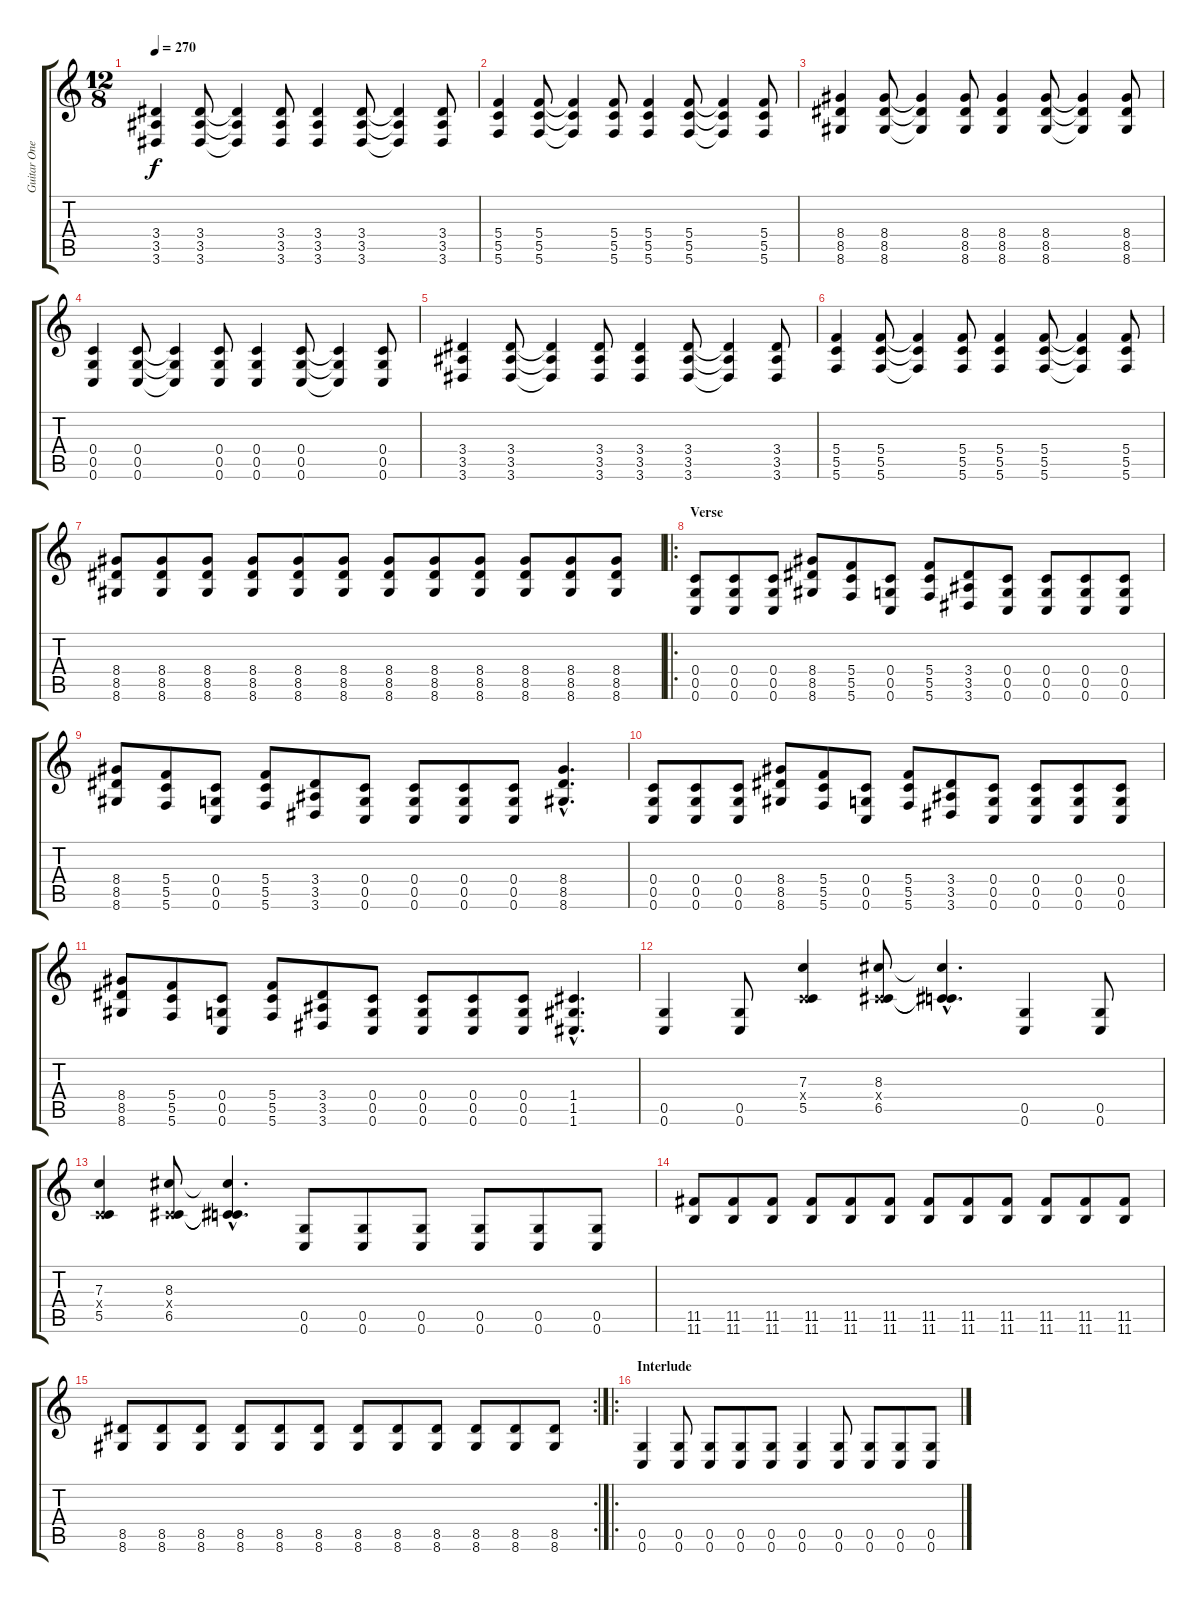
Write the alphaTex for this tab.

\track ("Guitar One" "Guitar One") {instrument overdrivenguitar}
\staff {score tabs}
\tuning (D4 A3 F3 C3 G2 C2) {hide}
\ts (12 8)
\tempo 270
\clef g2
\ks c
(3.4 3.5 3.6).4{dy f} (3.4 3.5 3.6).8 (3.4{t} 3.5{t} 3.6{t}).4 (3.4 3.5 3.6).8 (3.4 3.5 3.6).4 (3.4 3.5 3.6).8 (3.4{t} 3.5{t} 3.6{t}).4 (3.4 3.5 3.6).8 |
(5.4 5.5 5.6).4 (5.4 5.5 5.6).8 (5.4{t} 5.5{t} 5.6{t}).4 (5.4 5.5 5.6).8 (5.4 5.5 5.6).4 (5.4 5.5 5.6).8 (5.4{t} 5.5{t} 5.6{t}).4 (5.4 5.5 5.6).8 |
(8.4 8.5 8.6).4 (8.4 8.5 8.6).8 (8.4{t} 8.5{t} 8.6{t}).4 (8.4 8.5 8.6).8 (8.4 8.5 8.6).4 (8.4 8.5 8.6).8 (8.4{t} 8.5{t} 8.6{t}).4 (8.4 8.5 8.6).8 |
(0.4 0.5 0.6).4 (0.4 0.5 0.6).8 (0.4{t} 0.5{t} 0.6{t}).4 (0.4 0.5 0.6).8 (0.4 0.5 0.6).4 (0.4 0.5 0.6).8 (0.4{t} 0.5{t} 0.6{t}).4 (0.4 0.5 0.6).8 |
(3.4 3.5 3.6).4 (3.4 3.5 3.6).8 (3.4{t} 3.5{t} 3.6{t}).4 (3.4 3.5 3.6).8 (3.4 3.5 3.6).4 (3.4 3.5 3.6).8 (3.4{t} 3.5{t} 3.6{t}).4 (3.4 3.5 3.6).8 |
(5.4 5.5 5.6).4 (5.4 5.5 5.6).8 (5.4{t} 5.5{t} 5.6{t}).4 (5.4 5.5 5.6).8 (5.4 5.5 5.6).4 (5.4 5.5 5.6).8 (5.4{t} 5.5{t} 5.6{t}).4 (5.4 5.5 5.6).8 |
(8.4 8.5 8.6).8 (8.4 8.5 8.6).8 (8.4 8.5 8.6).8 (8.4 8.5 8.6).8 (8.4 8.5 8.6).8 (8.4 8.5 8.6).8 (8.4 8.5 8.6).8 (8.4 8.5 8.6).8 (8.4 8.5 8.6).8 (8.4 8.5 8.6).8 (8.4 8.5 8.6).8 (8.4 8.5 8.6).8 |
\ro
\section ("" "Verse")
(0.4 0.5 0.6).8 (0.4 0.5 0.6).8 (0.4 0.5 0.6).8 (8.4 8.5 8.6).8 (5.4 5.5 5.6).8 (0.4 0.5 0.6).8 (5.4 5.5 5.6).8 (3.4 3.5 3.6).8 (0.4 0.5 0.6).8 (0.4 0.5 0.6).8 (0.4 0.5 0.6).8 (0.4 0.5 0.6).8 |
(8.4 8.5 8.6).8 (5.4 5.5 5.6).8 (0.4 0.5 0.6).8 (5.4 5.5 5.6).8 (3.4 3.5 3.6).8 (0.4 0.5 0.6).8 (0.4 0.5 0.6).8 (0.4 0.5 0.6).8 (0.4 0.5 0.6).8 (8.4{hac} 8.5{hac} 8.6{hac}).4{d} |
(0.4 0.5 0.6).8 (0.4 0.5 0.6).8 (0.4 0.5 0.6).8 (8.4 8.5 8.6).8 (5.4 5.5 5.6).8 (0.4 0.5 0.6).8 (5.4 5.5 5.6).8 (3.4 3.5 3.6).8 (0.4 0.5 0.6).8 (0.4 0.5 0.6).8 (0.4 0.5 0.6).8 (0.4 0.5 0.6).8 |
(8.4 8.5 8.6).8 (5.4 5.5 5.6).8 (0.4 0.5 0.6).8 (5.4 5.5 5.6).8 (3.4 3.5 3.6).8 (0.4 0.5 0.6).8 (0.4 0.5 0.6).8 (0.4 0.5 0.6).8 (0.4 0.5 0.6).8 (1.4{hac} 1.5{hac} 1.6{hac}).4{d} |
(0.5 0.6).4 (0.5 0.6).8 (7.3 0.4{x} 5.5).4 (8.3 0.4{x} 6.5).8 (8.3{hac t} 0.4{hac t} 6.5{hac t}).4{d} (0.5 0.6).4 (0.5 0.6).8 |
(7.3 0.4{x} 5.5).4 (8.3 0.4{x} 6.5).8 (8.3{hac t} 0.4{hac t} 6.5{hac t}).4{d} (0.5 0.6).8 (0.5 0.6).8 (0.5 0.6).8 (0.5 0.6).8 (0.5 0.6).8 (0.5 0.6).8 |
(11.5 11.6).8 (11.5 11.6).8 (11.5 11.6).8 (11.5 11.6).8 (11.5 11.6).8 (11.5 11.6).8 (11.5 11.6).8 (11.5 11.6).8 (11.5 11.6).8 (11.5 11.6).8 (11.5 11.6).8 (11.5 11.6).8 |
\rc 2
(8.5 8.6).8 (8.5 8.6).8 (8.5 8.6).8 (8.5 8.6).8 (8.5 8.6).8 (8.5 8.6).8 (8.5 8.6).8 (8.5 8.6).8 (8.5 8.6).8 (8.5 8.6).8 (8.5 8.6).8 (8.5 8.6).8 |
\ro
\section ("" "Interlude")
(0.5 0.6).4 (0.5 0.6).8 (0.5 0.6).8 (0.5 0.6).8 (0.5 0.6).8 (0.5 0.6).4 (0.5 0.6).8 (0.5 0.6).8 (0.5 0.6).8 (0.5 0.6).8
